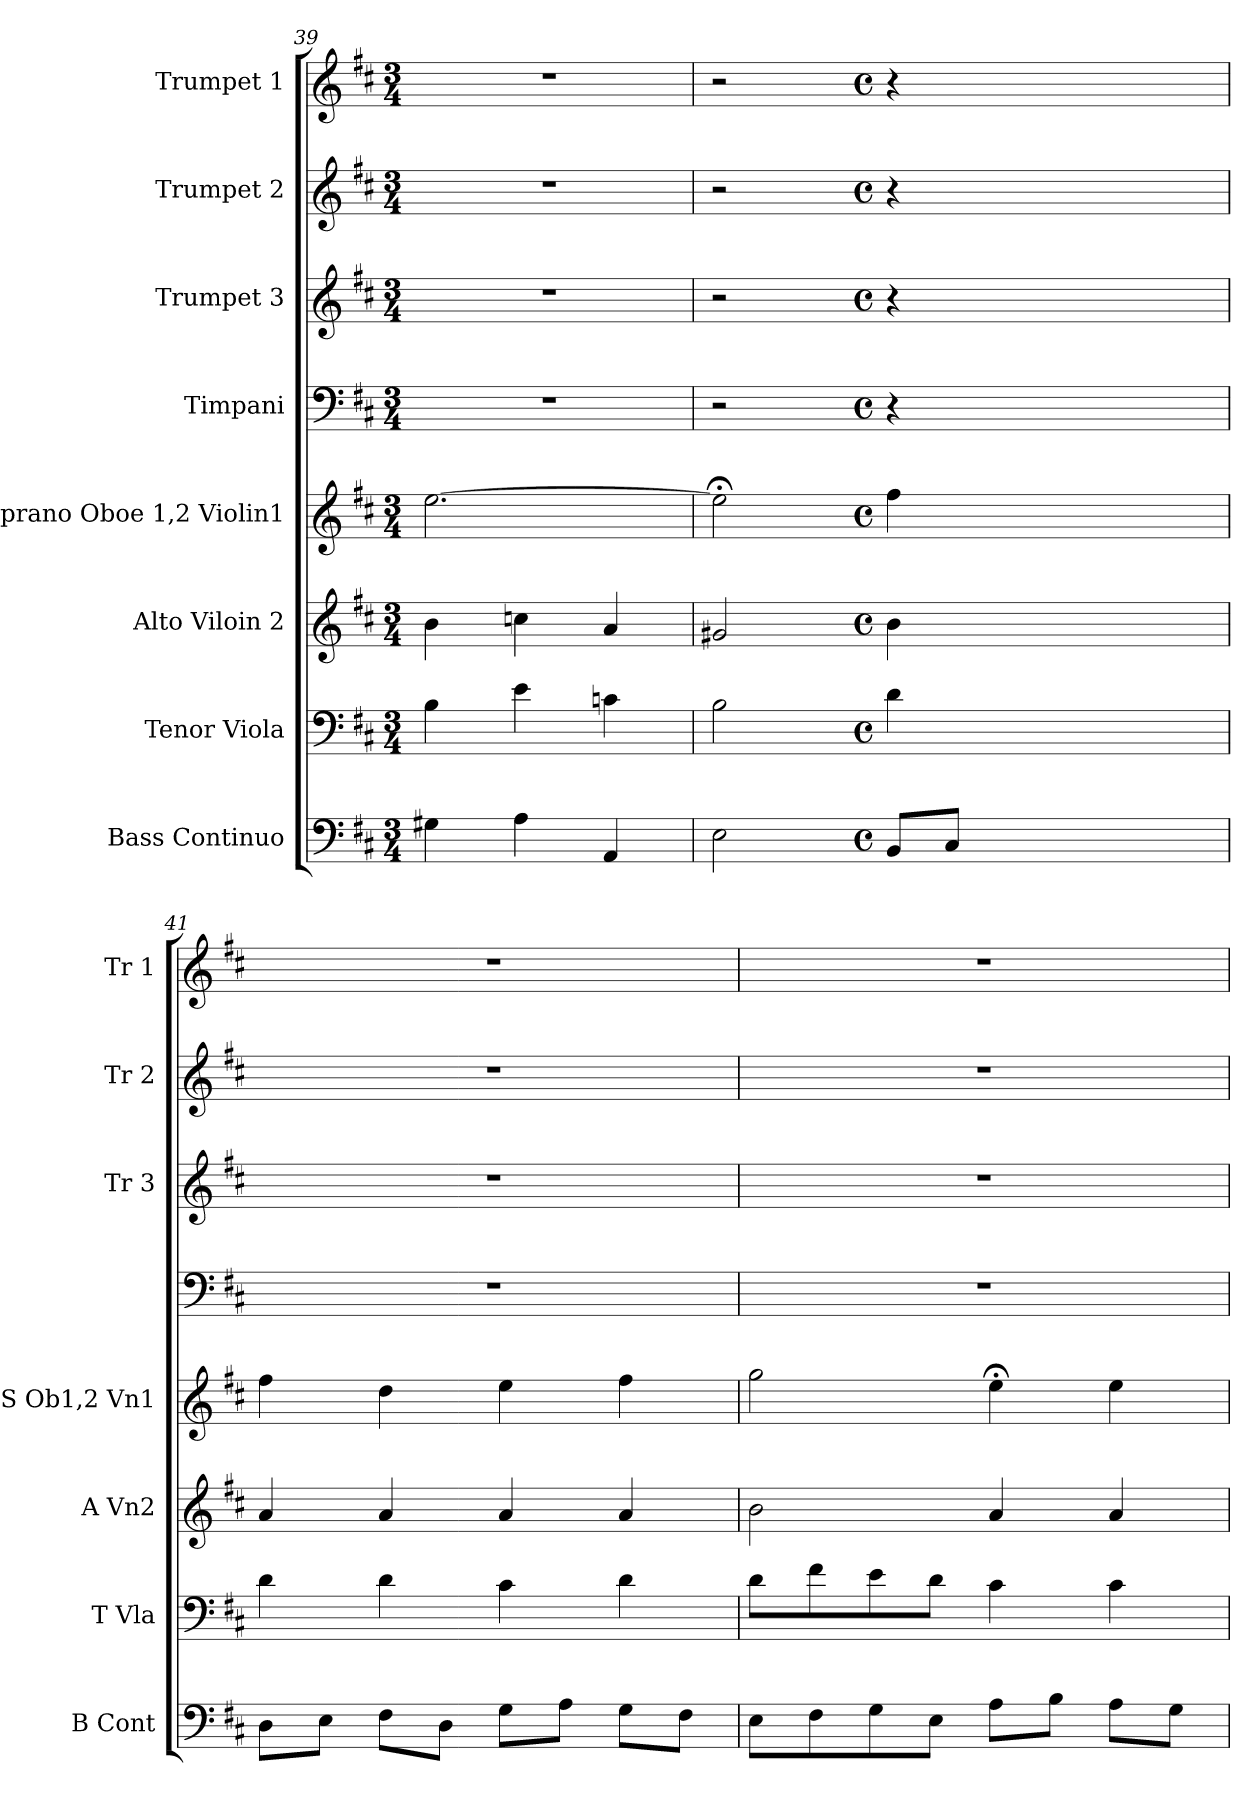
**kern	**kern	**kern	**kern	**kern	**kern	**kern	**kern
*part8	*part7	*part6	*part5	*part4	*part3	*part2	*part1
*staff8	*staff7	*staff6	*staff5	*staff4	*staff3	*staff2	*staff1
*I"Bass Continuo	*I"Tenor Viola	*I"Alto Viloin 2	*I"Soprano Oboe 1,2 Violin1	*I"Timpani	*I"Trumpet 3	*I"Trumpet 2	*I"Trumpet 1
*I'B Cont	*I'T Vla	*I'A Vn2	*I'S Ob1,2 Vn1	*	*I'Tr 3	*I'Tr 2	*I'Tr 1
*clefF4	*clefF4	*clefG2	*clefG2	*clefF4	*clefG2	*clefG2	*clefG2
*k[f#c#]	*k[f#c#]	*k[f#c#]	*k[f#c#]	*k[f#c#]	*k[f#c#]	*k[f#c#]	*k[f#c#]
*D:	*D:	*D:	*D:	*D:	*D:	*D:	*D:
*M3/4	*M3/4	*M3/4	*M3/4	*M3/4	*M3/4	*M3/4	*M3/4
=39	=39	=39	=39	=39	=39	=39	=39
4G#X\	4B\	4b\	[2.ee\	2.r	2.r	2.r	2.r
4A\	4e\	4ccn\	.	.	.	.	.
4AA/	4cn\	4a/	.	.	.	.	.
=40	=40	=40	=40	=40	=40	=40	=40
2E\	2B\	2g#X/	2ee;<\]	2r	2r	2r	2r
=40X402-	=40X402-	=40X402-	=40X402-	=40X402-	=40X402-	=40X402-	=40X402-
*M4/4	*M4/4	*M4/4	*M4/4	*M4/4	*M4/4	*M4/4	*M4/4
*met(c)	*met(c)	*met(c)	*met(c)	*met(c)	*met(c)	*met(c)	*met(c)
8BB/L	4d\	4b\	4ff#\	4r	4r	4r	4r
8C#/J	.	.	.	.	.	.	.
2.ryy	2.ryy	2.ryy	2.ryy	4ryy	4ryy	4ryy	4ryy
.	.	.	.	2ryy	2ryy	2ryy	2ryy
!!LO:LB:g=z
=41	=41	=41	=41	=41	=41	=41	=41
8D\L	4d\	4a/	4ff#\	1r	1r	1r	1r
8E\J	.	.	.	.	.	.	.
8F#\L	4d\	4a/	4dd\	.	.	.	.
8D\J	.	.	.	.	.	.	.
8G\L	4c#\	4a/	4ee\	.	.	.	.
8A\J	.	.	.	.	.	.	.
8G\L	4d\	4a/	4ff#\	.	.	.	.
8F#\J	.	.	.	.	.	.	.
=42	=42	=42	=42	=42	=42	=42	=42
8E\L	8d\L	2b\	2gg\	1r	1r	1r	1r
8F#\	8f#\	.	.	.	.	.	.
8G\	8e\	.	.	.	.	.	.
8E\J	8d\J	.	.	.	.	.	.
8A\L	4c#\	4a/	4ee;<\	.	.	.	.
8B\J	.	.	.	.	.	.	.
8A\L	4c#\	4a/	4ee\	.	.	.	.
8G\J	.	.	.	.	.	.	.
=	=	=	=	=	=	=	=
*-	*-	*-	*-	*-	*-	*-	*-
